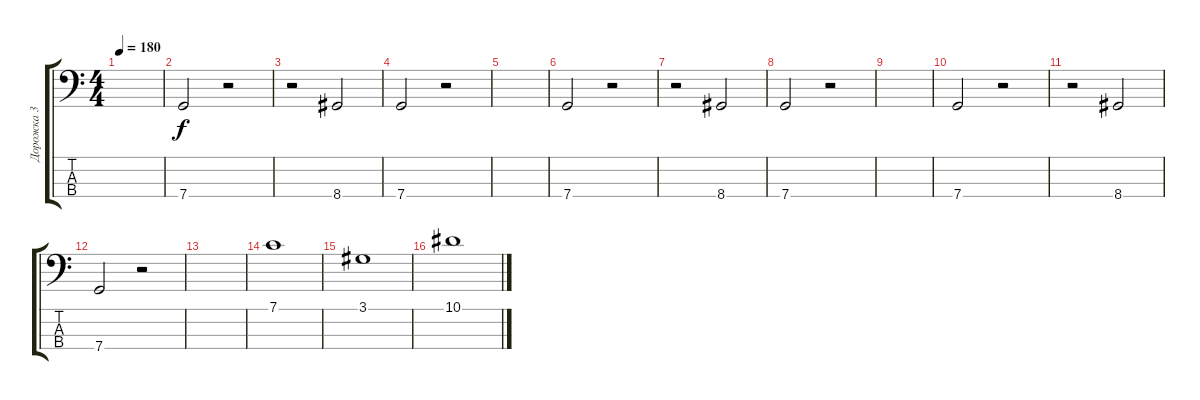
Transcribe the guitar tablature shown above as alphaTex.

\track ("Дорожка 3" "Дорожка 3") {instrument electricbassfinger}
\staff {score tabs}
\tuning (F2 C2 G1 C1) {hide}
\ts (4 4)
\tempo 180
\clef f4
\ks c
|
7.4.2 r.2 |
r.2 8.4.2 |
7.4.2 r.2 |
|
7.4.2 r.2 |
r.2 8.4.2 |
7.4.2 r.2 |
|
7.4.2 r.2 |
r.2 8.4.2 |
7.4.2 r.2 |
|
7.1.1 |
3.1.1 |
10.1.1
